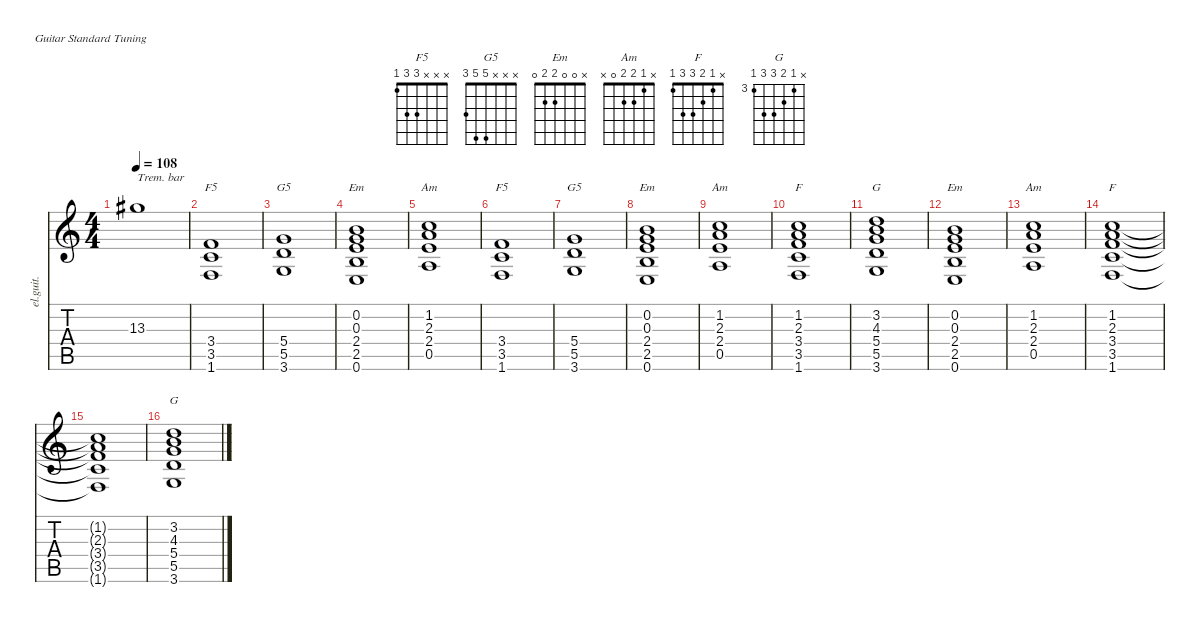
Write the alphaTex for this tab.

\defaultSystemsLayout 4
\hideDynamics
\bracketExtendMode nobrackets
\otherSystemsTrackNameOrientation horizontal
\track ("Clean Guitar" "el.guit.") {instrument electricguitarclean}
\staff {score tabs}
\tuning (E4 B3 G3 D3 A2 E2)
\chord ("F5" x x x 3 3 1)
\chord ("G5" x x x 5 5 3)
\chord ("Em" x 0 0 2 2 0)
\chord ("Am" x 1 2 2 0 x)
\chord ("F" x 1 2 3 3 1)
\chord ("G" x 3 4 5 5 3) {firstfret 3}
\ts (4 4)
\tempo 108
\clef g2
\ks c
13.3{acc #}.1{txt "Trem. bar" dy f beam Down} |
(3.4 3.5 1.6).1{ch "F5" beam Up} |
(5.4 5.5 3.6).1{ch "G5" beam Up} |
(0.2 0.3 2.4 2.5 0.6).1{ch "Em" beam Up} |
(1.2 2.3 2.4 0.5).1{ch "Am" beam Up} |
(3.4 3.5 1.6).1{ch "F5" beam Up} |
(5.4 5.5 3.6).1{ch "G5" beam Up} |
(0.2 0.3 2.4 2.5 0.6).1{ch "Em" beam Up} |
(1.2 2.3 2.4 0.5).1{ch "Am" beam Up} |
(1.2 2.3 3.4 3.5 1.6).1{ch "F" beam Up} |
(3.2 4.3 5.4 5.5 3.6).1{ch "G" beam Up} |
(0.2 0.3 2.4 2.5 0.6).1{ch "Em" beam Up} |
(1.2 2.3 2.4 0.5).1{ch "Am" beam Up} |
(1.2 2.3 3.4 3.5 1.6).1{ch "F" beam Up} |
(1.2{t} 2.3{t} 3.4{t} 3.5{t} 1.6{t}).1{beam Up} |
(3.2 4.3 5.4 5.5 3.6).1{ch "G" beam Up}
